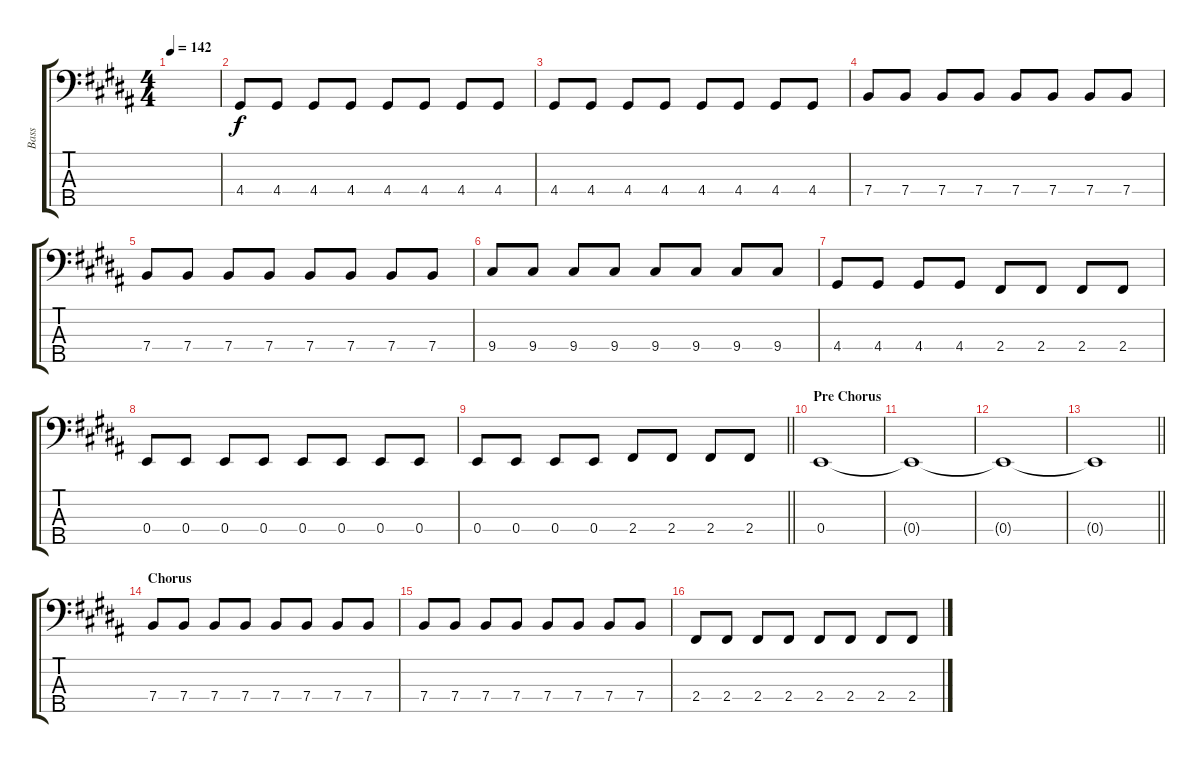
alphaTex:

\track ("Bass" "Bass") {instrument electricbassfinger}
\staff {score tabs}
\tuning (G2 D2 A1 E1 B0) {hide}
\ts (4 4)
\tempo 142
\clef f4
\ks b
|
4.4.8 4.4.8 4.4.8 4.4.8 4.4.8 4.4.8 4.4.8 4.4.8 |
4.4.8 4.4.8 4.4.8 4.4.8 4.4.8 4.4.8 4.4.8 4.4.8 |
7.4.8 7.4.8 7.4.8 7.4.8 7.4.8 7.4.8 7.4.8 7.4.8 |
7.4.8 7.4.8 7.4.8 7.4.8 7.4.8 7.4.8 7.4.8 7.4.8 |
9.4.8 9.4.8 9.4.8 9.4.8 9.4.8 9.4.8 9.4.8 9.4.8 |
4.4.8 4.4.8 4.4.8 4.4.8 2.4.8 2.4.8 2.4.8 2.4.8 |
0.4.8 0.4.8 0.4.8 0.4.8 0.4.8 0.4.8 0.4.8 0.4.8 |
\barLineRight lightlight
0.4.8 0.4.8 0.4.8 0.4.8 2.4.8 2.4.8 2.4.8 2.4.8 |
\section ("" "Pre Chorus")
0.4.1 |
0.4{t}.1 |
0.4{t}.1 |
\barLineRight lightlight
0.4{t}.1 |
\section ("" "Chorus")
7.4.8 7.4.8 7.4.8 7.4.8 7.4.8 7.4.8 7.4.8 7.4.8 |
7.4.8 7.4.8 7.4.8 7.4.8 7.4.8 7.4.8 7.4.8 7.4.8 |
2.4.8 2.4.8 2.4.8 2.4.8 2.4.8 2.4.8 2.4.8 2.4.8
